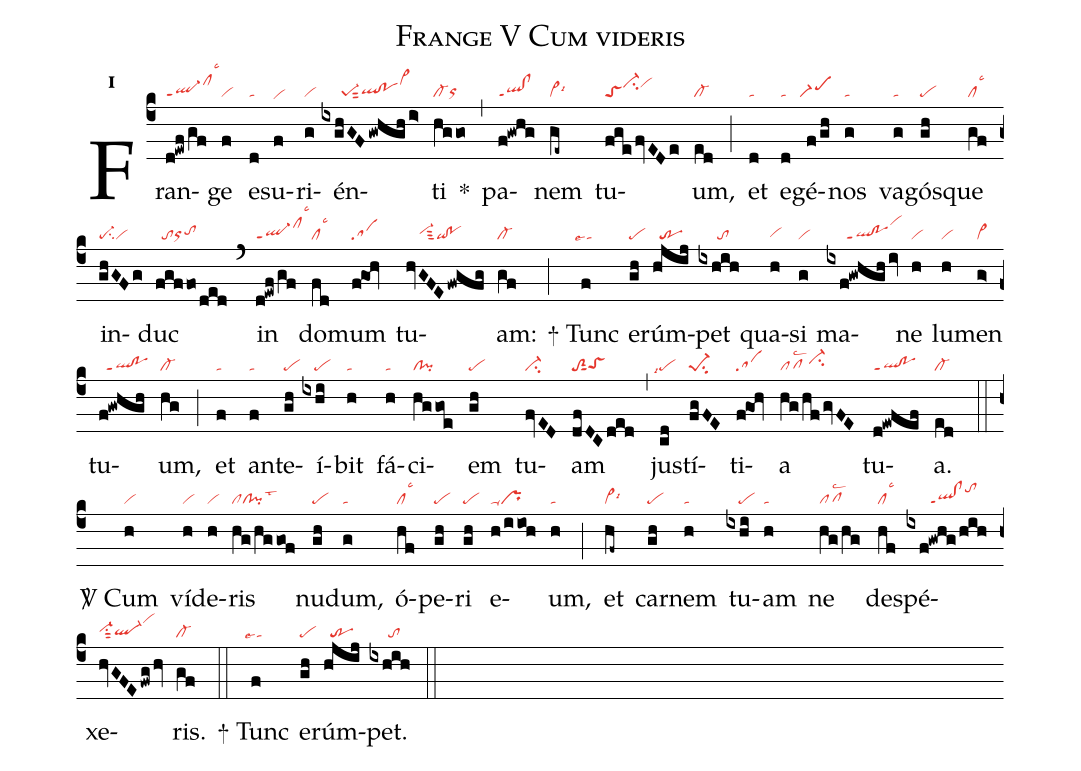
name:Frange V Cum videris;
office-part:re;
mode:1;
nabc-lines:1;
%%
initial-style: 1;
name: Frange esurienti;
mode: 1;
office-part: Responsorium;
annotation: Resp.;
annotation: i;
nabc-lines:1;
%%
(c4) Fran(d!ewf/gf|ql-ppt1clhklsc3)ge(f|vi) e(d|ta)su(f|vihe)ri(g|vi)én(ixghGF/gwhgh/i>|//////pe-1sut2qlhg!pohgvi>hk)ti(hggo|cl-orhg) <sp>*</sp>(,) pa(f!gwhg|ql!clppt1)nem(ge~|vi>lsi6) tu(fge/fvEDe|toSci-hjvihj)um,(ed|cl-) (;) et(d|ta) e(d|ta)gé(f/gh|``scM1)nos(g|ta) va(g|ta)gós(gh|pe)que(gf|cllsc3) in(ghGFg|pe-su2vi)duc(fgffo/ded|//toorhgtohh) (`) in(d!ewf/gf|ql-ppt1clhklsc3) do(fd|cllsc3)mum(f!goh|sa) tu(hvGFE/fwgfg|////vi-hhsut3qi!po)am:(gf|cl-) (;)
<sp>+</sp> Tunc(f|``talse4) e(gh|pe)rúm(hjij|//tr)pet(ixhih|//////to) qua(h|vihg)si(g|vi) ma(ixf!gwhgh/iv|//////ql!poppt1vihl)ne(h|vi) lu(h|vi)men(g>|vi>) tu(f!gwhgh|//ql!poppt1)um,(hg|cl-) (;) et(f|ta) an(f|ta)te(gh|pe)í(ixhi|////pe)bit(h|ta) fá(h|ta)ci(hggoe|cl!pi)em(gh|pe) tu(fvED|ci-)am(dfDCded|toS2sut1toShg) (,) jus(cd|``pelsi7)tí(fgFE|pe-1su2)ti(f!goh|sa)a(hg/hf/gvFE|pflsc2ci-hi) tu(d!ewfef|ql!poppt1)a.(ed|cl-) (::)

<sp>V/</sp> Cum(h|vi) ví(h|vi)de(h|vi)ris(hg/hggof|clcl!pilst3) nu(gh|pe)dum,(g|ta) ó(hf|cllsc3)pe(gh|pe)ri(gh|pe) e(h/iioh|ta-pr)um,(h|ta) (;) et(hf~|vi>lsi6) car(gh|pe)nem(h|ta) tu(ixhi|////pe)am(h|ta) ne(hg/hg|pflsc2) des(hf|cllsc3)pé(ixf!gwhg/hih|///////ql!clppt1tohk)xe(hvGFE/fwg/hv|vi-hhsu1sut2ql-hgvihl)ris.(gf|cl-) (::)
<sp>+</sp> Tunc(f|``talse4) e(gh|pe)rúm(hjij|//tr)pet.(ixhih|//////to) (::)
